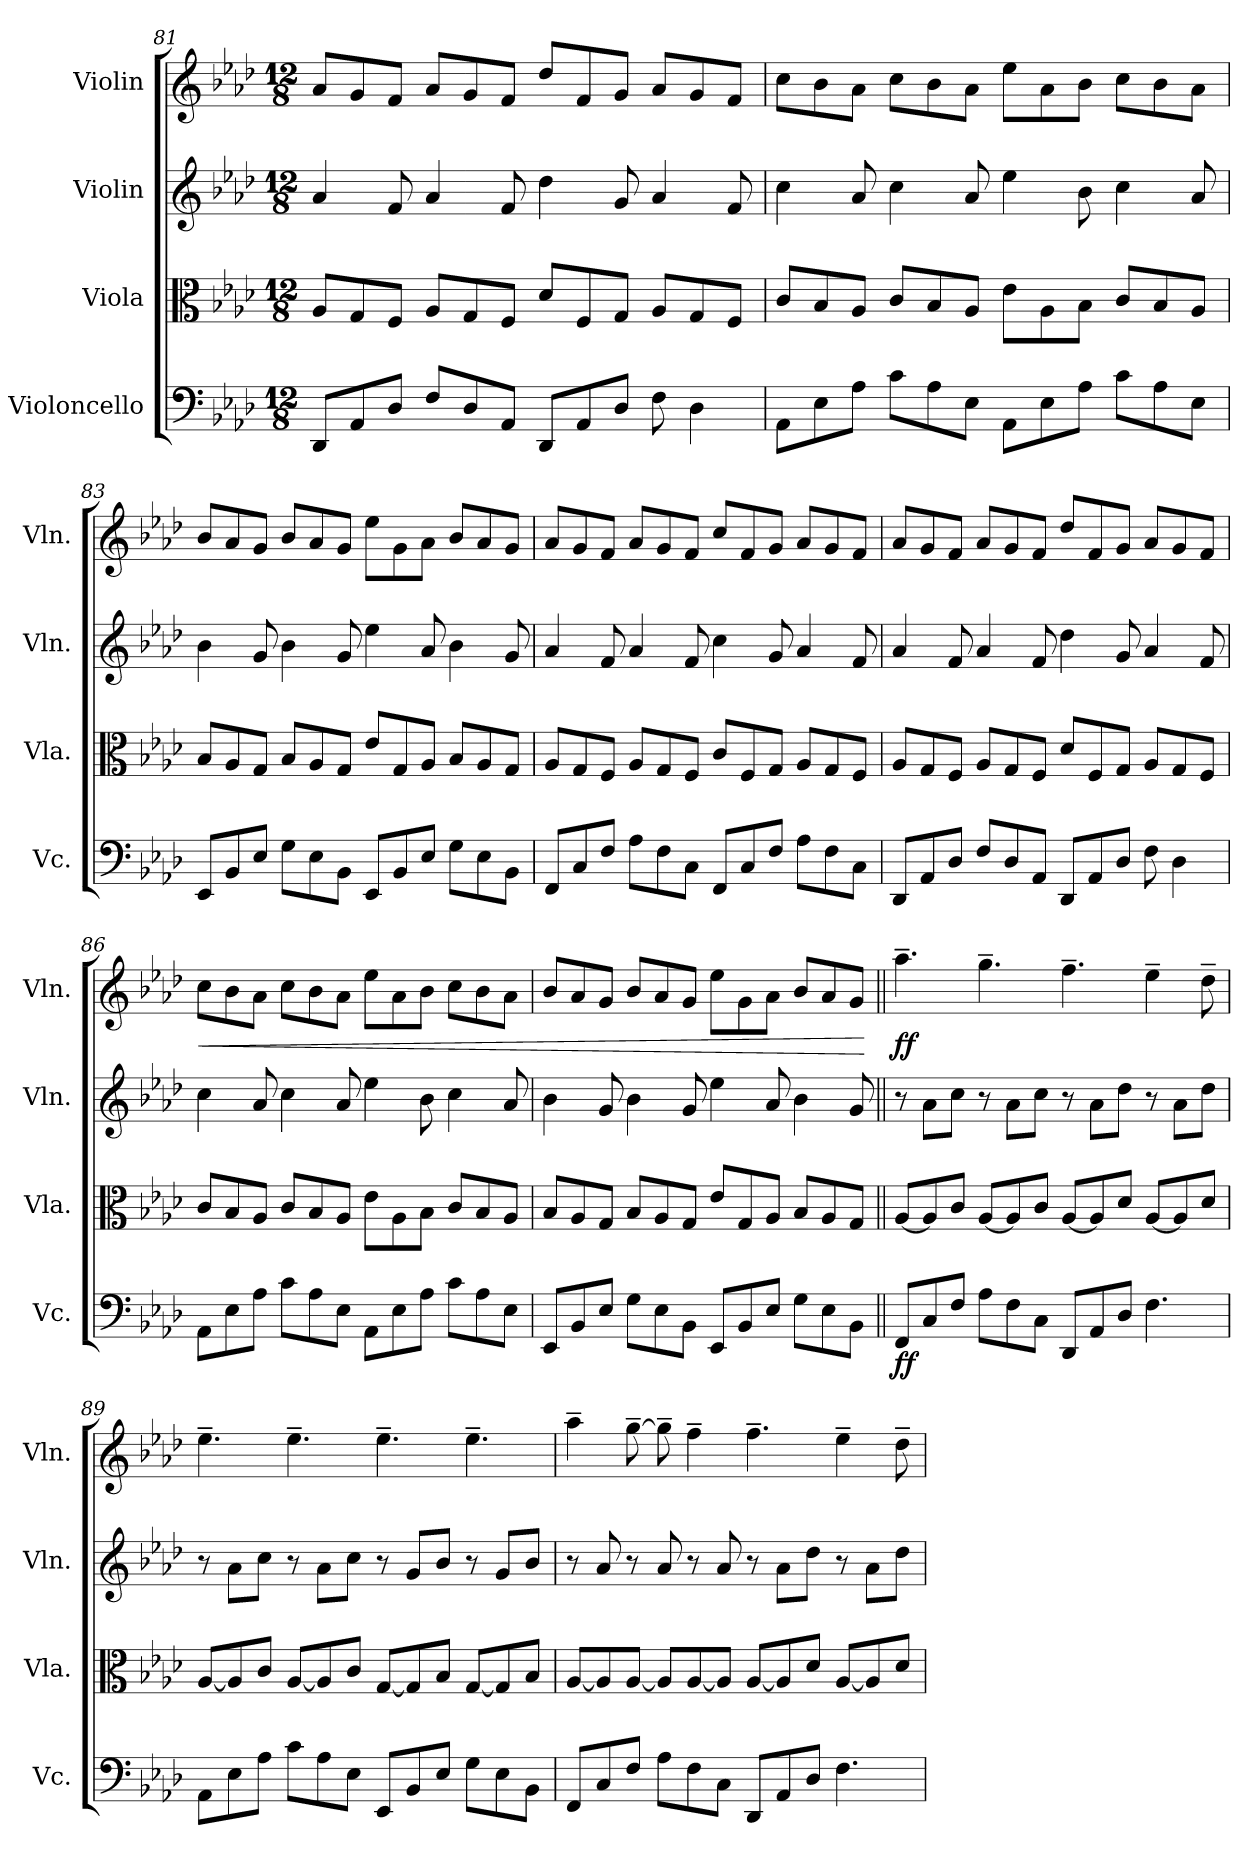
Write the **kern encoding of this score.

**kern	**dynam	**kern	**kern	**kern	**dynam
*part4	*part4	*part3	*part2	*part1	*part1
*staff4	*staff4	*staff3	*staff2	*staff1	*staff1
*I"Violoncello	*	*I"Viola	*I"Violin	*I"Violin	*
*I'Vc.	*	*I'Vla.	*I'Vln.	*I'Vln.	*
*clefF4	*	*clefC3	*clefG2	*clefG2	*
*k[b-e-a-d-]	*	*k[b-e-a-d-]	*k[b-e-a-d-]	*k[b-e-a-d-]	*
*M12/8	*	*M12/8	*M12/8	*M12/8	*
=81	=81	=81	=81	=81	=81
8DD-/L	.	8A-/L	4a-/	8a-/L	.
8AA-/	.	8G/	.	8g/	.
8D-/J	.	8F/J	8f/	8f/J	.
8F/L	.	8A-/L	4a-/	8a-/L	.
8D-/	.	8G/	.	8g/	.
8AA-/J	.	8F/J	8f/	8f/J	.
8DD-/L	.	8d-/L	4dd-\	8dd-/L	.
8AA-/	.	8F/	.	8f/	.
8D-/J	.	8G/J	8g/	8g/J	.
8F\	.	8A-/L	4a-/	8a-/L	.
4D-\	.	8G/	.	8g/	.
.	.	8F/J	8f/	8f/J	.
=82	=82	=82	=82	=82	=82
8AA-\L	.	8c/L	4cc\	8cc\L	.
8E-\	.	8B-/	.	8b-\	.
8A-\J	.	8A-/J	8a-/	8a-\J	.
8c\L	.	8c/L	4cc\	8cc\L	.
8A-\	.	8B-/	.	8b-\	.
8E-\J	.	8A-/J	8a-/	8a-\J	.
8AA-\L	.	8e-\L	4ee-\	8ee-\L	.
8E-\	.	8A-\	.	8a-\	.
8A-\J	.	8B-\J	8b-\	8b-\J	.
8c\L	.	8c/L	4cc\	8cc\L	.
8A-\	.	8B-/	.	8b-\	.
8E-\J	.	8A-/J	8a-/	8a-\J	.
!!LO:PB:g=z
=83	=83	=83	=83	=83	=83
8EE-/L	.	8B-/L	4b-\	8b-/L	.
8BB-/	.	8A-/	.	8a-/	.
8E-/J	.	8G/J	8g/	8g/J	.
8G\L	.	8B-/L	4b-\	8b-/L	.
8E-\	.	8A-/	.	8a-/	.
8BB-\J	.	8G/J	8g/	8g/J	.
8EE-/L	.	8e-/L	4ee-\	8ee-\L	.
8BB-/	.	8G/	.	8g\	.
8E-/J	.	8A-/J	8a-/	8a-\J	.
8G\L	.	8B-/L	4b-\	8b-/L	.
8E-\	.	8A-/	.	8a-/	.
8BB-\J	.	8G/J	8g/	8g/J	.
=84	=84	=84	=84	=84	=84
8FF/L	.	8A-/L	4a-/	8a-/L	.
8C/	.	8G/	.	8g/	.
8F/J	.	8F/J	8f/	8f/J	.
8A-\L	.	8A-/L	4a-/	8a-/L	.
8F\	.	8G/	.	8g/	.
8C\J	.	8F/J	8f/	8f/J	.
8FF/L	.	8c/L	4cc\	8cc/L	.
8C/	.	8F/	.	8f/	.
8F/J	.	8G/J	8g/	8g/J	.
8A-\L	.	8A-/L	4a-/	8a-/L	.
8F\	.	8G/	.	8g/	.
8C\J	.	8F/J	8f/	8f/J	.
=85	=85	=85	=85	=85	=85
8DD-/L	.	8A-/L	4a-/	8a-/L	.
8AA-/	.	8G/	.	8g/	.
8D-/J	.	8F/J	8f/	8f/J	.
8F/L	.	8A-/L	4a-/	8a-/L	.
8D-/	.	8G/	.	8g/	.
8AA-/J	.	8F/J	8f/	8f/J	.
8DD-/L	.	8d-/L	4dd-\	8dd-/L	.
8AA-/	.	8F/	.	8f/	.
8D-/J	.	8G/J	8g/	8g/J	.
8F\	.	8A-/L	4a-/	8a-/L	.
4D-\	.	8G/	.	8g/	.
.	.	8F/J	8f/	8f/J	.
!!LO:LB:g=z
=86	=86	=86	=86	=86	=86
!	!	!	!	!	!LO:HP:b
8AA-\L	.	8c/L	4cc\	8cc\L	<
8E-\	.	8B-/	.	8b-\	.
8A-\J	.	8A-/J	8a-/	8a-\J	.
8c\L	.	8c/L	4cc\	8cc\L	.
8A-\	.	8B-/	.	8b-\	.
8E-\J	.	8A-/J	8a-/	8a-\J	.
8AA-\L	.	8e-\L	4ee-\	8ee-\L	.
8E-\	.	8A-\	.	8a-\	.
8A-\J	.	8B-\J	8b-\	8b-\J	.
8c\L	.	8c/L	4cc\	8cc\L	.
8A-\	.	8B-/	.	8b-\	.
8E-\J	.	8A-/J	8a-/	8a-\J	.
=87	=87	=87	=87	=87	=87
8EE-/L	.	8B-/L	4b-\	8b-/L	.
8BB-/	.	8A-/	.	8a-/	.
8E-/J	.	8G/J	8g/	8g/J	.
8G\L	.	8B-/L	4b-\	8b-/L	.
8E-\	.	8A-/	.	8a-/	.
8BB-\J	.	8G/J	8g/	8g/J	.
8EE-/L	.	8e-/L	4ee-\	8ee-\L	.
8BB-/	.	8G/	.	8g\	.
8E-/J	.	8A-/J	8a-/	8a-\J	.
8G\L	.	8B-/L	4b-\	8b-/L	.
8E-\	.	8A-/	.	8a-/	.
8BB-\J	.	8G/J	8g/	8g/J	.
.	.	.	.	.	[
=88||	=88||	=88||	=88||	=88||	=88||
!	!LO:DY:b	!	!	!	!LO:DY:b
8FF/L	ff	[8A-/L	8r	4.aa-~\	ff
8C/	.	8A-/]	8a-\L	.	.
8F/J	.	8c/J	8cc\J	.	.
8A-\L	.	[8A-/L	8r	4.gg~\	.
8F\	.	8A-/]	8a-\L	.	.
8C\J	.	8c/J	8cc\J	.	.
8DD-/L	.	[8A-/L	8r	4.ff~\	.
8AA-/	.	8A-/]	8a-\L	.	.
8D-/J	.	8d-/J	8dd-\J	.	.
4.F\	.	[8A-/L	8r	4ee-~\	.
.	.	8A-/]	8a-\L	.	.
.	.	8d-/J	8dd-\J	8dd-~\	.
!!LO:LB:g=z
=89	=89	=89	=89	=89	=89
8AA-\L	.	[8A-/L	8r	4.ee-~\	.
8E-\	.	8A-/]	8a-\L	.	.
8A-\J	.	8c/J	8cc\J	.	.
8c\L	.	[8A-/L	8r	4.ee-~\	.
8A-\	.	8A-/]	8a-\L	.	.
8E-\J	.	8c/J	8cc\J	.	.
8EE-/L	.	[8G/L	8r	4.ee-~\	.
8BB-/	.	8G/]	8g/L	.	.
8E-/J	.	8B-/J	8b-/J	.	.
8G\L	.	[8G/L	8r	4.ee-~\	.
8E-\	.	8G/]	8g/L	.	.
8BB-\J	.	8B-/J	8b-/J	.	.
=90	=90	=90	=90	=90	=90
8FF/L	.	[8A-/L	8r	4aa-~\	.
8C/	.	8A-/]	8a-/	.	.
8F/J	.	[8A-/J	8r	[8gg~\	.
8A-\L	.	8A-/L]	8a-/	8gg~\]	.
8F\	.	[8A-/	8r	4ff~\	.
8C\J	.	8A-/J]	8a-/	.	.
8DD-/L	.	[8A-/L	8r	4.ff~\	.
8AA-/	.	8A-/]	8a-\L	.	.
8D-/J	.	8d-/J	8dd-\J	.	.
4.F\	.	[8A-/L	8r	4ee-~\	.
.	.	8A-/]	8a-\L	.	.
.	.	8d-/J	8dd-\J	8dd-~\	.
=	=	=	=	=	=
*-	*-	*-	*-	*-	*-
